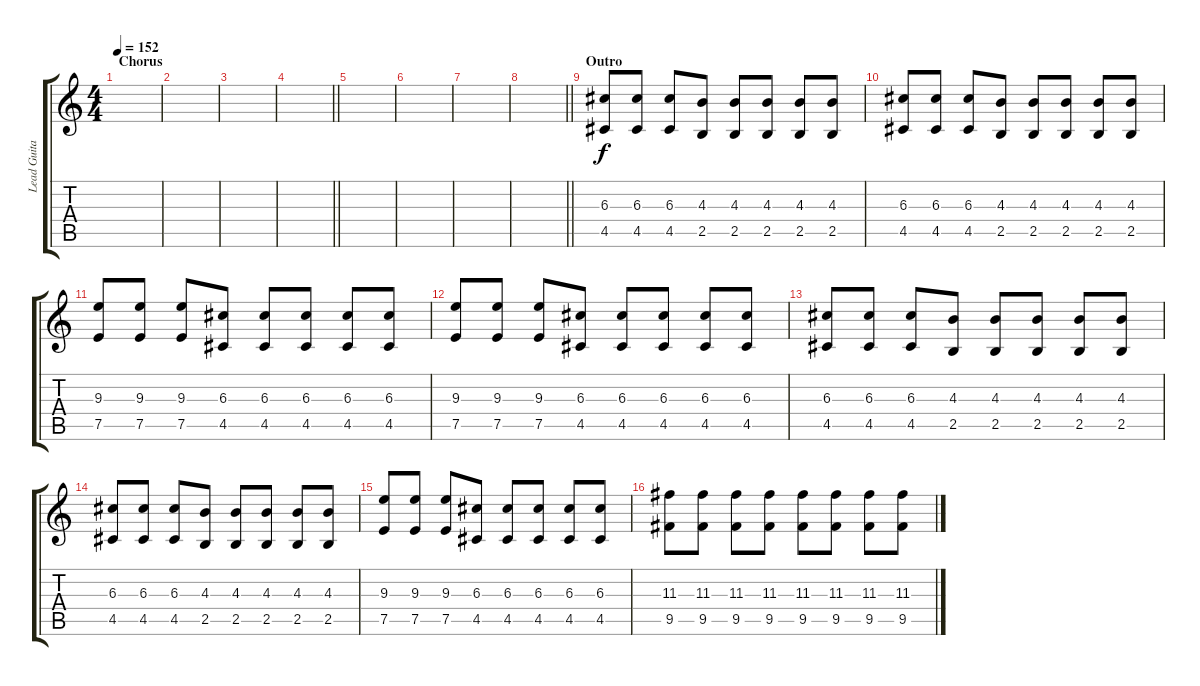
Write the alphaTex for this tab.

\track ("Lead Guitar" "Lead Guita") {instrument distortionguitar}
\staff {score tabs}
\tuning (E4 B3 G3 D3 A2 E2) {hide}
\ts (4 4)
\section ("" "Chorus")
\tempo 152
\clef g2
\ks c
|
|
|
\barLineRight lightlight
|
|
|
|
\barLineRight lightlight
|
\section ("" "Outro")
(6.3 4.5).8 (6.3 4.5).8 (6.3 4.5).8 (4.3 2.5).8 (4.3 2.5).8 (4.3 2.5).8 (4.3 2.5).8 (4.3 2.5).8 |
(6.3 4.5).8 (6.3 4.5).8 (6.3 4.5).8 (4.3 2.5).8 (4.3 2.5).8 (4.3 2.5).8 (4.3 2.5).8 (4.3 2.5).8 |
(9.3 7.5).8 (9.3 7.5).8 (9.3 7.5).8 (6.3 4.5).8 (6.3 4.5).8 (6.3 4.5).8 (6.3 4.5).8 (6.3 4.5).8 |
(9.3 7.5).8 (9.3 7.5).8 (9.3 7.5).8 (6.3 4.5).8 (6.3 4.5).8 (6.3 4.5).8 (6.3 4.5).8 (6.3 4.5).8 |
(6.3 4.5).8 (6.3 4.5).8 (6.3 4.5).8 (4.3 2.5).8 (4.3 2.5).8 (4.3 2.5).8 (4.3 2.5).8 (4.3 2.5).8 |
(6.3 4.5).8 (6.3 4.5).8 (6.3 4.5).8 (4.3 2.5).8 (4.3 2.5).8 (4.3 2.5).8 (4.3 2.5).8 (4.3 2.5).8 |
(9.3 7.5).8 (9.3 7.5).8 (9.3 7.5).8 (6.3 4.5).8 (6.3 4.5).8 (6.3 4.5).8 (6.3 4.5).8 (6.3 4.5).8 |
(11.3 9.5).8 (11.3 9.5).8 (11.3 9.5).8 (11.3 9.5).8 (11.3 9.5).8 (11.3 9.5).8 (11.3 9.5).8 (11.3 9.5).8
